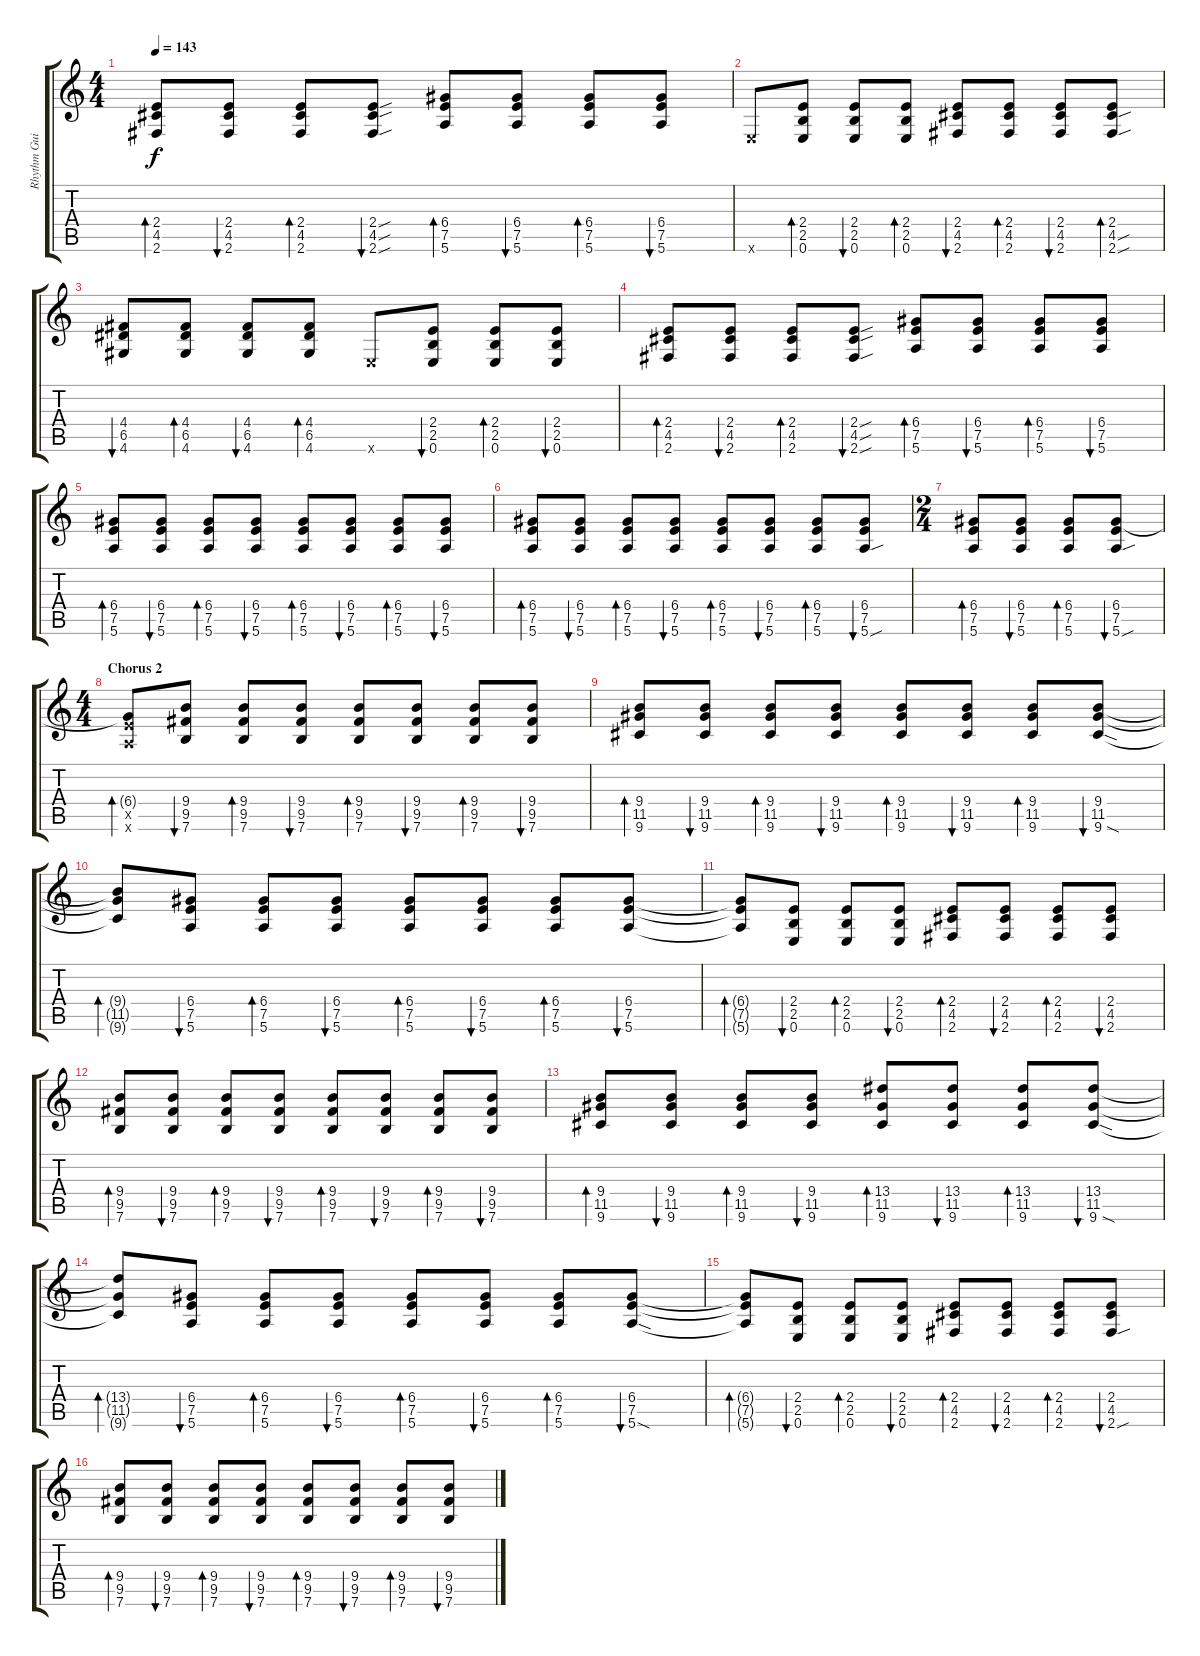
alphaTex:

\track ("Rhythm Guitar" "Rhythm Gui") {instrument acousticguitarsteel}
\staff {score tabs}
\tuning (E4 B3 G3 D3 A2 E2) {hide}
\ts (4 4)
\tempo 143
\clef g2
\ks c
(2.4 4.5 2.6).8{bd 30 dy f} (2.4 4.5 2.6).8{bu 30} (2.4 4.5 2.6).8{bd 30} (2.4{sou} 4.5{sou} 2.6{sou}).8{bu 30} (6.4 7.5 5.6).8{bd 30} (6.4 7.5 5.6).8{bu 30} (6.4 7.5 5.6).8{bd 30} (6.4 7.5 5.6).8{bu 30} |
0.6{x}.8 (2.4 2.5 0.6).8{bd 30} (2.4 2.5 0.6).8{bu 30} (2.4 2.5 0.6).8{bd 30} (2.4 4.5 2.6).8{bu 30} (2.4 4.5 2.6).8{bd 30} (2.4 4.5 2.6).8{bu 30} (2.4 4.5{sou} 2.6{sou}).8{bd 30} |
(4.4 6.5 4.6).8{bu 30} (4.4 6.5 4.6).8{bd 30} (4.4 6.5 4.6).8{bu 30} (4.4 6.5 4.6).8{bd 30} 0.6{x}.8 (2.4 2.5 0.6).8{bu 30} (2.4 2.5 0.6).8{bd 30} (2.4 2.5 0.6).8{bu 30} |
(2.4 4.5 2.6).8{bd 30} (2.4 4.5 2.6).8{bu 30} (2.4 4.5 2.6).8{bd 30} (2.4{sou} 4.5{sou} 2.6{sou}).8{bu 30} (6.4 7.5 5.6).8{bd 30} (6.4 7.5 5.6).8{bu 30} (6.4 7.5 5.6).8{bd 30} (6.4 7.5 5.6).8{bu 30} |
(6.4 7.5 5.6).8{bd 30} (6.4 7.5 5.6).8{bu 30} (6.4 7.5 5.6).8{bd 30} (6.4 7.5 5.6).8{bu 30} (6.4 7.5 5.6).8{bd 30} (6.4 7.5 5.6).8{bu 30} (6.4 7.5 5.6).8{bd 30} (6.4 7.5 5.6).8{bu 30} |
(6.4 7.5 5.6).8{bd 30} (6.4 7.5 5.6).8{bu 30} (6.4 7.5 5.6).8{bd 30} (6.4 7.5 5.6).8{bu 30} (6.4 7.5 5.6).8{bd 30} (6.4 7.5 5.6).8{bu 30} (6.4 7.5 5.6).8{bd 30} (6.4 7.5 5.6{sou}).8{bu 30} |
\ts (2 4)
(6.4 7.5 5.6).8{bd 30} (6.4 7.5 5.6).8{bu 30} (6.4 7.5 5.6).8{bd 30} (6.4 7.5 5.6{sou}).8{bu 30} |
\ts (4 4)
\section ("" "Chorus 2")
(6.4{t} 7.5{x} 5.6{x}).8{bd 30} (9.4 9.5 7.6).8{bu 30} (9.4 9.5 7.6).8{bd 30} (9.4 9.5 7.6).8{bu 30} (9.4 9.5 7.6).8{bd 30} (9.4 9.5 7.6).8{bu 30} (9.4 9.5 7.6).8{bd 30} (9.4 9.5 7.6).8{bu 30} |
(9.4 11.5 9.6).8{bd 30} (9.4 11.5 9.6).8{bu 30} (9.4 11.5 9.6).8{bd 30} (9.4 11.5 9.6).8{bu 30} (9.4 11.5 9.6).8{bd 30} (9.4 11.5 9.6).8{bu 30} (9.4 11.5 9.6).8{bd 30} (9.4 11.5 9.6{sod}).8{bu 30} |
(9.4{t} 11.5{t} 9.6{t}).8{bd 30} (6.4 7.5 5.6).8{bu 30} (6.4 7.5 5.6).8{bd 30} (6.4 7.5 5.6).8{bu 30} (6.4 7.5 5.6).8{bd 30} (6.4 7.5 5.6).8{bu 30} (6.4 7.5 5.6).8{bd 30} (6.4 7.5 5.6).8{bu 30} |
(6.4{t} 7.5{t} 5.6{t}).8{bd 30} (2.4 2.5 0.6).8{bu 30} (2.4 2.5 0.6).8{bd 30} (2.4 2.5 0.6).8{bu 30} (2.4 4.5 2.6).8{bd 30} (2.4 4.5 2.6).8{bu 30} (2.4 4.5 2.6).8{bd 30} (2.4 4.5 2.6).8{bu 30} |
(9.4 9.5 7.6).8{bd 30} (9.4 9.5 7.6).8{bu 30} (9.4 9.5 7.6).8{bd 30} (9.4 9.5 7.6).8{bu 30} (9.4 9.5 7.6).8{bd 30} (9.4 9.5 7.6).8{bu 30} (9.4 9.5 7.6).8{bd 30} (9.4 9.5 7.6).8{bu 30} |
(9.4 11.5 9.6).8{bd 30} (9.4 11.5 9.6).8{bu 30} (9.4 11.5 9.6).8{bd 30} (9.4 11.5 9.6).8{bu 30} (13.4 11.5 9.6).8{bd 30} (13.4 11.5 9.6).8{bu 30} (13.4 11.5 9.6).8{bd 30} (13.4 11.5 9.6{sod}).8{bu 30} |
(13.4{t} 11.5{t} 9.6{t}).8{bd 30} (6.4 7.5 5.6).8{bu 30} (6.4 7.5 5.6).8{bd 30} (6.4 7.5 5.6).8{bu 30} (6.4 7.5 5.6).8{bd 30} (6.4 7.5 5.6).8{bu 30} (6.4 7.5 5.6).8{bd 30} (6.4 7.5 5.6{sod}).8{bu 30} |
(6.4{t} 7.5{t} 5.6{t}).8{bd 30} (2.4 2.5 0.6).8{bu 30} (2.4 2.5 0.6).8{bd 30} (2.4 2.5 0.6).8{bu 30} (2.4 4.5 2.6).8{bd 30} (2.4 4.5 2.6).8{bu 30} (2.4 4.5 2.6).8{bd 30} (2.4 4.5 2.6{sou}).8{bu 30} |
(9.4 9.5 7.6).8{bd 30} (9.4 9.5 7.6).8{bu 30} (9.4 9.5 7.6).8{bd 30} (9.4 9.5 7.6).8{bu 30} (9.4 9.5 7.6).8{bd 30} (9.4 9.5 7.6).8{bu 30} (9.4 9.5 7.6).8{bd 30} (9.4 9.5 7.6).8{bu 30}
